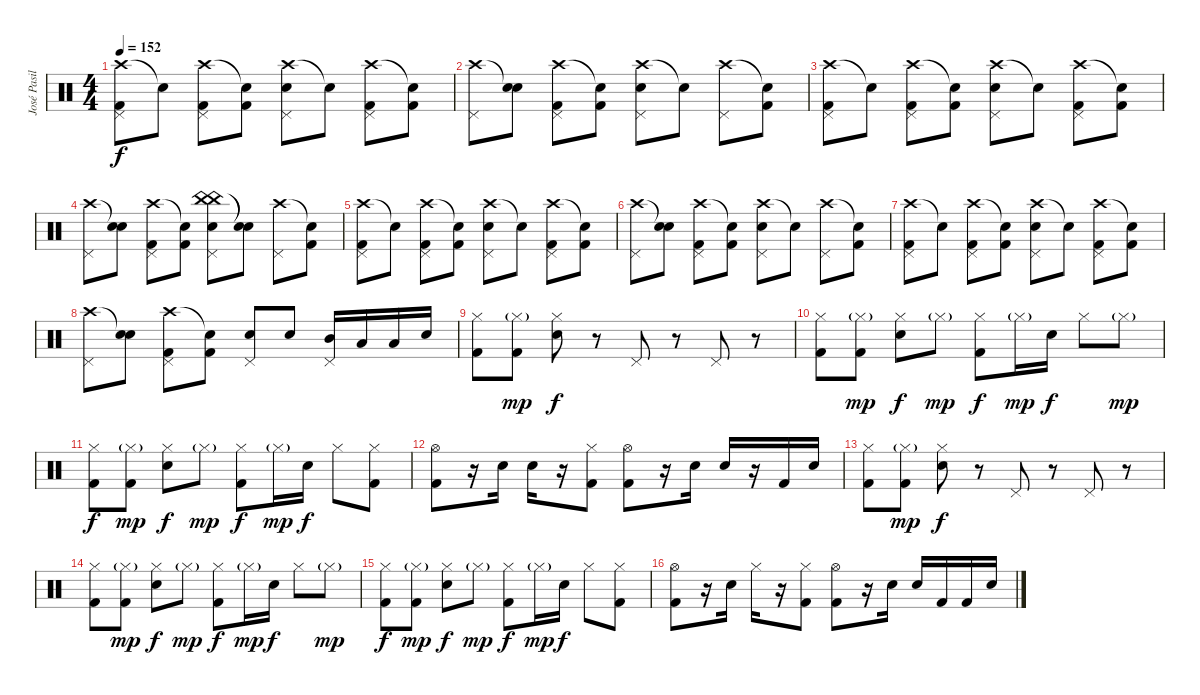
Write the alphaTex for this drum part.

\track ("José Pasillas" "José Pasil") {instrument percussion}
\staff {score}
\articulation defaults
\ts (4 4)
\tempo 152
\clef neutral
\ks c
("Crash high (hit)" "Kick (hit) 2" "Pedal Hi-Hat (hit)").8{dy f} "Snare (hit)"{t}.8 ("Crash high (hit)" "Kick (hit) 2" "Pedal Hi-Hat (hit)").8 ("Snare (hit)"{t} "Kick (hit) 2").8 ("Crash high (hit)" "Electric Snare (hit)" "Pedal Hi-Hat (hit)").8 "Snare (hit)"{t}.8 ("Crash high (hit)" "Kick (hit) 2" "Pedal Hi-Hat (hit)").8 ("Snare (hit)"{t} "Kick (hit) 2").8 |
("Crash high (hit)" "Pedal Hi-Hat (hit)").8 ("Snare (hit)"{t} "Electric Snare (hit)").8 ("Crash high (hit)" "Kick (hit) 2" "Pedal Hi-Hat (hit)").8 ("Snare (hit)"{t} "Kick (hit) 2").8 ("Crash high (hit)" "Electric Snare (hit)" "Pedal Hi-Hat (hit)").8 "Snare (hit)"{t}.8 ("Crash high (hit)" "Pedal Hi-Hat (hit)").8 ("Snare (hit)"{t} "Kick (hit) 2").8 |
("Crash high (hit)" "Kick (hit) 2" "Pedal Hi-Hat (hit)").8 "Snare (hit)"{t}.8 ("Crash high (hit)" "Kick (hit) 2" "Pedal Hi-Hat (hit)").8 ("Snare (hit)"{t} "Kick (hit) 2").8 ("Crash high (hit)" "Electric Snare (hit)" "Pedal Hi-Hat (hit)").8 "Snare (hit)"{t}.8 ("Crash high (hit)" "Kick (hit) 2" "Pedal Hi-Hat (hit)").8 ("Snare (hit)"{t} "Kick (hit) 2").8 |
("Crash high (hit)" "Pedal Hi-Hat (hit)").8 ("Snare (hit)"{t} "Electric Snare (hit)").8 ("Crash high (hit)" "Kick (hit) 2" "Pedal Hi-Hat (hit)").8 ("Snare (hit)"{t} "Kick (hit) 2").8 ("China (hit)" "China (hit)" "Electric Snare (hit)" "Pedal Hi-Hat (hit)").8 ("Snare (hit)"{t} "Snare (hit)"{t}).8 ("Crash high (hit)" "Pedal Hi-Hat (hit)").8 ("Snare (hit)"{t} "Kick (hit) 2").8 |
("Crash high (hit)" "Kick (hit) 2" "Pedal Hi-Hat (hit)").8 "Snare (hit)"{t}.8 ("Crash high (hit)" "Kick (hit) 2" "Pedal Hi-Hat (hit)").8 ("Snare (hit)"{t} "Kick (hit) 2").8 ("Crash high (hit)" "Electric Snare (hit)" "Pedal Hi-Hat (hit)").8 "Snare (hit)"{t}.8 ("Crash high (hit)" "Kick (hit) 2" "Pedal Hi-Hat (hit)").8 ("Snare (hit)"{t} "Kick (hit) 2").8 |
("Crash high (hit)" "Pedal Hi-Hat (hit)").8 ("Snare (hit)"{t} "Electric Snare (hit)").8 ("Crash high (hit)" "Kick (hit) 2" "Pedal Hi-Hat (hit)").8 ("Snare (hit)"{t} "Kick (hit) 2").8 ("Crash high (hit)" "Electric Snare (hit)" "Pedal Hi-Hat (hit)").8 "Snare (hit)"{t}.8 ("Crash high (hit)" "Pedal Hi-Hat (hit)").8 ("Snare (hit)"{t} "Kick (hit) 2").8 |
("Crash high (hit)" "Kick (hit) 2" "Pedal Hi-Hat (hit)").8 "Snare (hit)"{t}.8 ("Crash high (hit)" "Kick (hit) 2" "Pedal Hi-Hat (hit)").8 ("Snare (hit)"{t} "Kick (hit) 2").8 ("Crash high (hit)" "Electric Snare (hit)" "Pedal Hi-Hat (hit)").8 "Snare (hit)"{t}.8 ("Crash high (hit)" "Kick (hit) 2" "Pedal Hi-Hat (hit)").8 ("Snare (hit)"{t} "Kick (hit) 2").8 |
("Crash high (hit)" "Pedal Hi-Hat (hit)").8 ("Snare (hit)"{t} "Electric Snare (hit)").8 ("Crash high (hit)" "Kick (hit) 2" "Pedal Hi-Hat (hit)").8 ("Snare (hit)"{t} "Kick (hit) 2").8 ("Electric Snare (hit)" "Pedal Hi-Hat (hit)").8 "Electric Snare (hit)".8 ("Mid Tom (hit)" "Pedal Hi-Hat (hit)").16 "Low Tom (hit)".16 "Low Tom (hit)".16 "Electric Snare (hit)".16 |
("Hi-Hat (closed)" "Kick (hit) 2").8 ("Hi-Hat (closed)"{g} "Kick (hit) 2").8{dy mp} ("Hi-Hat (closed)" "Electric Snare (hit)").8{dy f} r.8 "Pedal Hi-Hat (hit)".8 r.8 "Pedal Hi-Hat (hit)".8 r.8 |
("Hi-Hat (closed)" "Kick (hit) 2").8 ("Hi-Hat (closed)"{g} "Kick (hit) 2").8{dy mp} ("Hi-Hat (closed)" "Electric Snare (hit)").8{dy f} "Hi-Hat (closed)"{g}.8{dy mp} ("Hi-Hat (closed)" "Kick (hit) 2").8{dy f} "Hi-Hat (closed)"{g}.16{dy mp} "Electric Snare (hit)".16{dy f} "Hi-Hat (closed)".8 "Hi-Hat (closed)"{g}.8{dy mp} |
("Hi-Hat (closed)" "Kick (hit) 2").8{dy f} ("Hi-Hat (closed)"{g} "Kick (hit) 2").8{dy mp} ("Hi-Hat (closed)" "Electric Snare (hit)").8{dy f} "Hi-Hat (closed)"{g}.8{dy mp} ("Hi-Hat (closed)" "Kick (hit) 2").8{dy f} "Hi-Hat (closed)"{g}.16{dy mp} "Electric Snare (hit)".16{dy f} "Hi-Hat (closed)".8 ("Hi-Hat (closed)" "Kick (hit) 2").8 |
("Hi-Hat (open)" "Kick (hit) 2").8 r.16 "Electric Snare (hit)".16 "Electric Snare (hit)".16 r.16 ("Hi-Hat (closed)" "Kick (hit) 2").8 ("Hi-Hat (open)" "Kick (hit) 2").8 r.16 "Electric Snare (hit)".16 "Electric Snare (hit)".16 r.16 "Kick (hit) 2".16 "Electric Snare (hit)".16 |
("Hi-Hat (closed)" "Kick (hit) 2").8 ("Hi-Hat (closed)"{g} "Kick (hit) 2").8{dy mp} ("Hi-Hat (closed)" "Electric Snare (hit)").8{dy f} r.8 "Pedal Hi-Hat (hit)".8 r.8 "Pedal Hi-Hat (hit)".8 r.8 |
("Hi-Hat (closed)" "Kick (hit) 2").8 ("Hi-Hat (closed)"{g} "Kick (hit) 2").8{dy mp} ("Hi-Hat (closed)" "Electric Snare (hit)").8{dy f} "Hi-Hat (closed)"{g}.8{dy mp} ("Hi-Hat (closed)" "Kick (hit) 2").8{dy f} "Hi-Hat (closed)"{g}.16{dy mp} "Electric Snare (hit)".16{dy f} "Hi-Hat (closed)".8 "Hi-Hat (closed)"{g}.8{dy mp} |
("Hi-Hat (closed)" "Kick (hit) 2").8{dy f} ("Hi-Hat (closed)"{g} "Kick (hit) 2").8{dy mp} ("Hi-Hat (closed)" "Electric Snare (hit)").8{dy f} "Hi-Hat (closed)"{g}.8{dy mp} ("Hi-Hat (closed)" "Kick (hit) 2").8{dy f} "Hi-Hat (closed)"{g}.16{dy mp} "Electric Snare (hit)".16{dy f} "Hi-Hat (closed)".8 ("Hi-Hat (closed)" "Kick (hit) 2").8 |
("Hi-Hat (open)" "Kick (hit) 2").8 r.16 "Electric Snare (hit)".16 "Hi-Hat (closed)".16 r.16 ("Hi-Hat (closed)" "Kick (hit) 2").8 ("Hi-Hat (open)" "Kick (hit) 2").8 r.16 "Electric Snare (hit)".16 "Electric Snare (hit)".16 "Kick (hit) 2".16 "Kick (hit) 2".16 "Electric Snare (hit)".16
